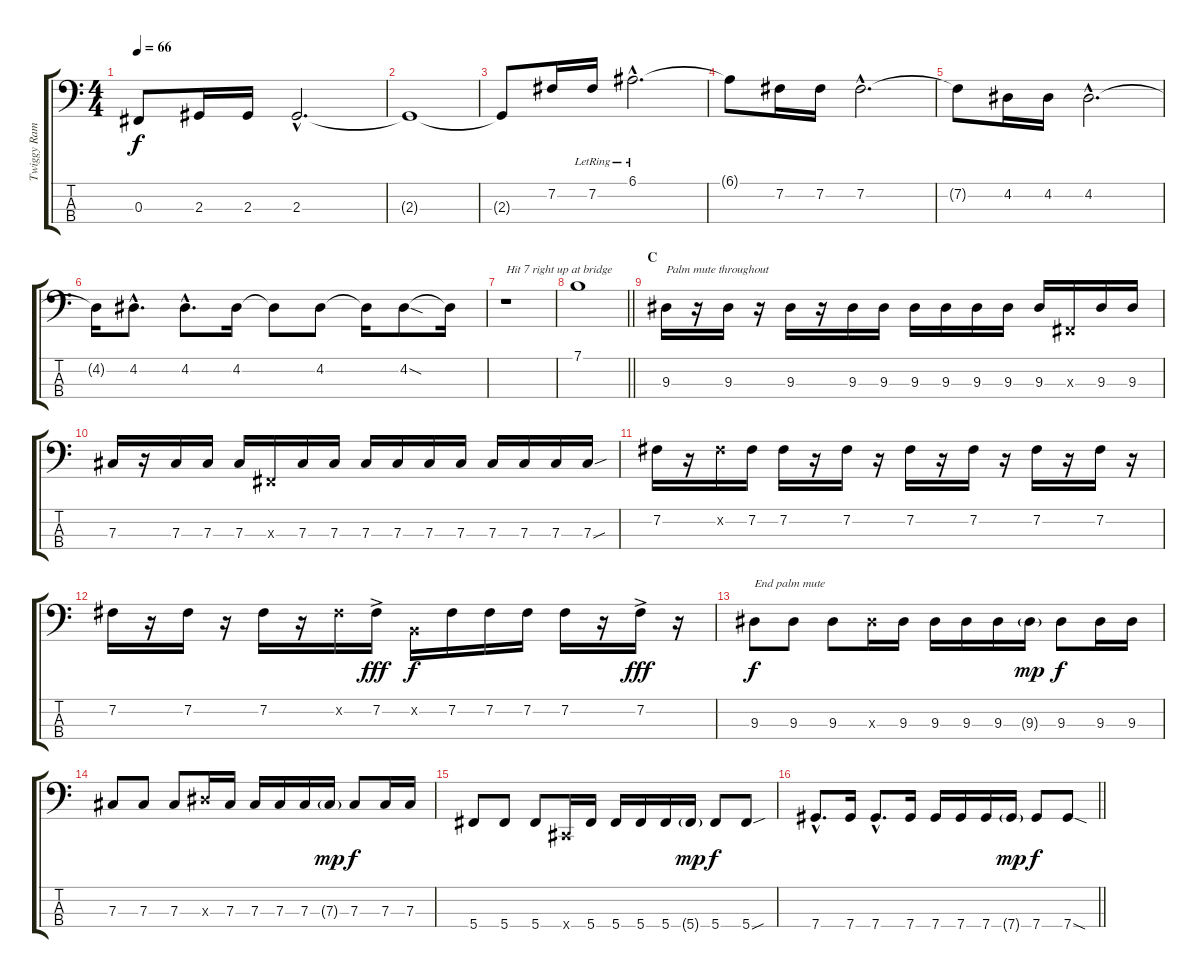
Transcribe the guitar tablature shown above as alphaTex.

\track ("Twiggy Ramirez - Bass" "Twiggy Ram") {instrument electricbasspick}
\staff {score tabs}
\tuning (E2 B1 Gb1 Db1) {hide}
\ts (4 4)
\tempo 66
\clef f4
\ks c
0.3{t}.8{dy f} 2.3.16 2.3.16 2.3{hac}.2{d} |
2.3{t}.1 |
2.3{t}.8 7.2.16 7.2{lr}.16 6.1{hac lr}.2{d} |
6.1{t}.8 7.2.16 7.2.16 7.2{hac}.2{d} |
7.2{t}.8 4.2.16 4.2.16 4.2{hac}.2{d} |
4.2{t}.16 4.2{hac}.8{d} 4.2{hac}.8{d} 4.2.16 4.2{t}.8 4.2.8 4.2{t}.16 4.2{sod}.8 4.2{t}.16 |
r.1{txt "Hit 7 right up at bridge"} |
\barLineRight lightlight
7.1.1{instrument electricguitarclean} |
\section ("" "C")
9.3.16{txt "Palm mute throughout" instrument electricguitarmuted} r.16 9.3.16 r.16 9.3.16 r.16 9.3.16 9.3.16 9.3.16 9.3.16 9.3.16 9.3.16 9.3.16 0.3{x}.16 9.3.16 9.3.16 |
7.3.16 r.16 7.3.16 7.3.16 7.3.16 0.3{x}.16 7.3.16 7.3.16 7.3.16 7.3.16 7.3.16 7.3.16 7.3.16 7.3.16 7.3.16 7.3{sou}.16 |
7.2.16 r.16 7.2{x}.16 7.2.16 7.2.16 r.16 7.2.16 r.16 7.2.16 r.16 7.2.16 r.16 7.2.16 r.16 7.2.16 r.16 |
7.2.16 r.16 7.2.16 r.16 7.2.16 r.16 7.2{x}.16 7.2{ac}.16{dy fff} 0.2{x}.16{dy f} 7.2.16 7.2.16 7.2.16 7.2.16 r.16 7.2{ac}.16{dy fff} r.16 |
9.3.8{txt "End palm mute" dy f instrument electricbasspick} 9.3.8 9.3.8 9.3{x}.16 9.3.16 9.3.16 9.3.16 9.3.16 9.3{g}.16{dy mp} 9.3.8{dy f} 9.3.16 9.3.16 |
7.3.8 7.3.8 7.3.8 9.3{x}.16 7.3.16 7.3.16 7.3.16 7.3.16 7.3{g}.16{dy mp} 7.3.8{dy f} 7.3.16 7.3.16 |
5.4.8 5.4.8 5.4.8 0.4{x}.16 5.4.16 5.4.16 5.4.16 5.4.16 5.4{g}.16{dy mp} 5.4.8{dy f} 5.4{sou}.8 |
\barLineRight lightlight
7.4{hac}.8{d} 7.4.16 7.4{hac}.8{d} 7.4.16 7.4.16 7.4.16 7.4.16 7.4{g}.16{dy mp} 7.4.8{dy f} 7.4{sod}.8
